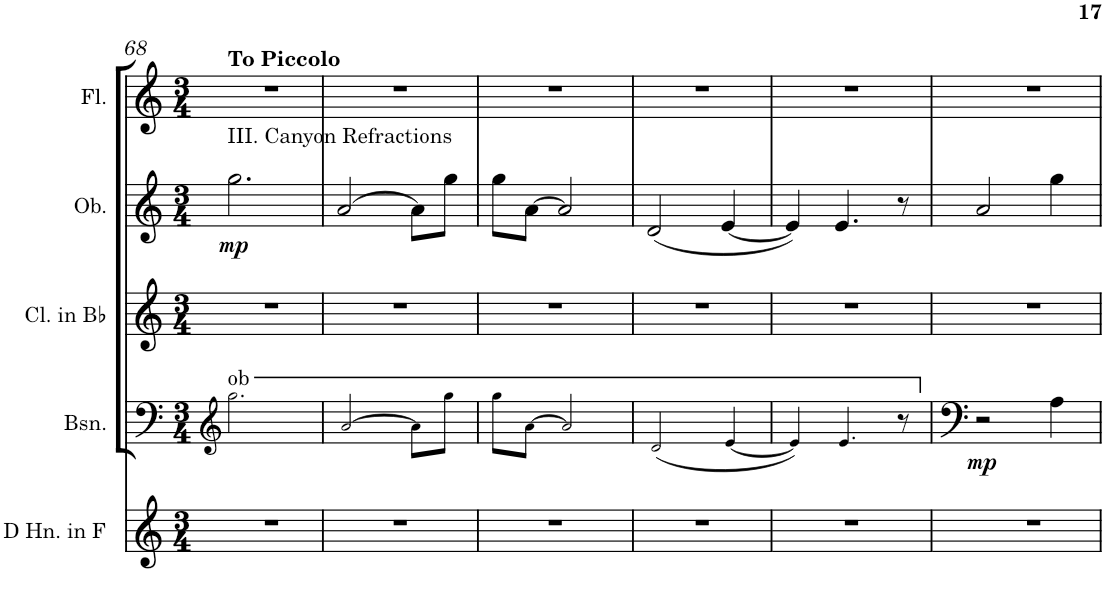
**kern	**kern	**dynam	**kern	**kern	**dynam	**kern
*part5	*part4	*part4	*part3	*part2	*part2	*part1
*staff5	*staff4	*staff4	*staff3	*staff2	*staff2	*staff1
*I"Horn in F	*I"Bassoon	*	*I"Clarinet in Bb	*I"Oboe	*	*I"Flute
*	*I'Bsn.	*	*I'Cl. in Bb	*I'Ob.	*	*I'Fl.
!!LO:PB:g=z
*clefG2	*clefG2	*	*clefG2	*clefG2	*	*clefG2
*Trd4c7	*	*	*Trd1c2	*	*	*
*k[]	*k[]	*	*k[]	*k[]	*	*k[]
*M3/4	*M3/4	*	*M3/4	*M3/4	*	*M3/4
=68	=68	=68	=68	=68	=68	=68
!	!	!	!	!	!	!LO:TX:b:t=III. Canyon Refractions
!	!	!	!	!	!	!LO:TX:a:B:t=To Piccolo
!	!LO:TX:a:t=ob	!	!	!	!	!
!	!	!	!	!	!LO:DY:b	!
2.r	2.gg\	.	2.r	2.gg\	mp	2.r
=69	=69	=69	=69	=69	=69	=69
2.r	2a/	.	2.r	[2a/	.	2.r
.	8a\L	.	.	8a\L]	.	.
.	8gg\J	.	.	8gg\J	.	.
=70	=70	=70	=70	=70	=70	=70
2.r	8gg\L	.	2.r	8gg\L	.	2.r
.	8a\J	.	.	[8a\J	.	.
.	2a/	.	.	2a/]	.	.
=71	=71	=71	=71	=71	=71	=71
2.r	(2d/	.	2.r	(2d/	.	2.r
.	4e/	.	.	[4e/	.	.
=72	=72	=72	=72	=72	=72	=72
2.r	4e/)	.	2.r	4e/])	.	2.r
.	4.e/	.	.	4.e/	.	.
.	8r	.	.	8r	.	.
=73	=73	=73	=73	=73	=73	=73
!	!	!LO:DY:b	!	!	!	!
2.r	2r	mp	2.r	2a/	.	2.r
.	4A\	.	.	4gg\	.	.
=	=	=	=	=	=	=
*-	*-	*-	*-	*-	*-	*-
